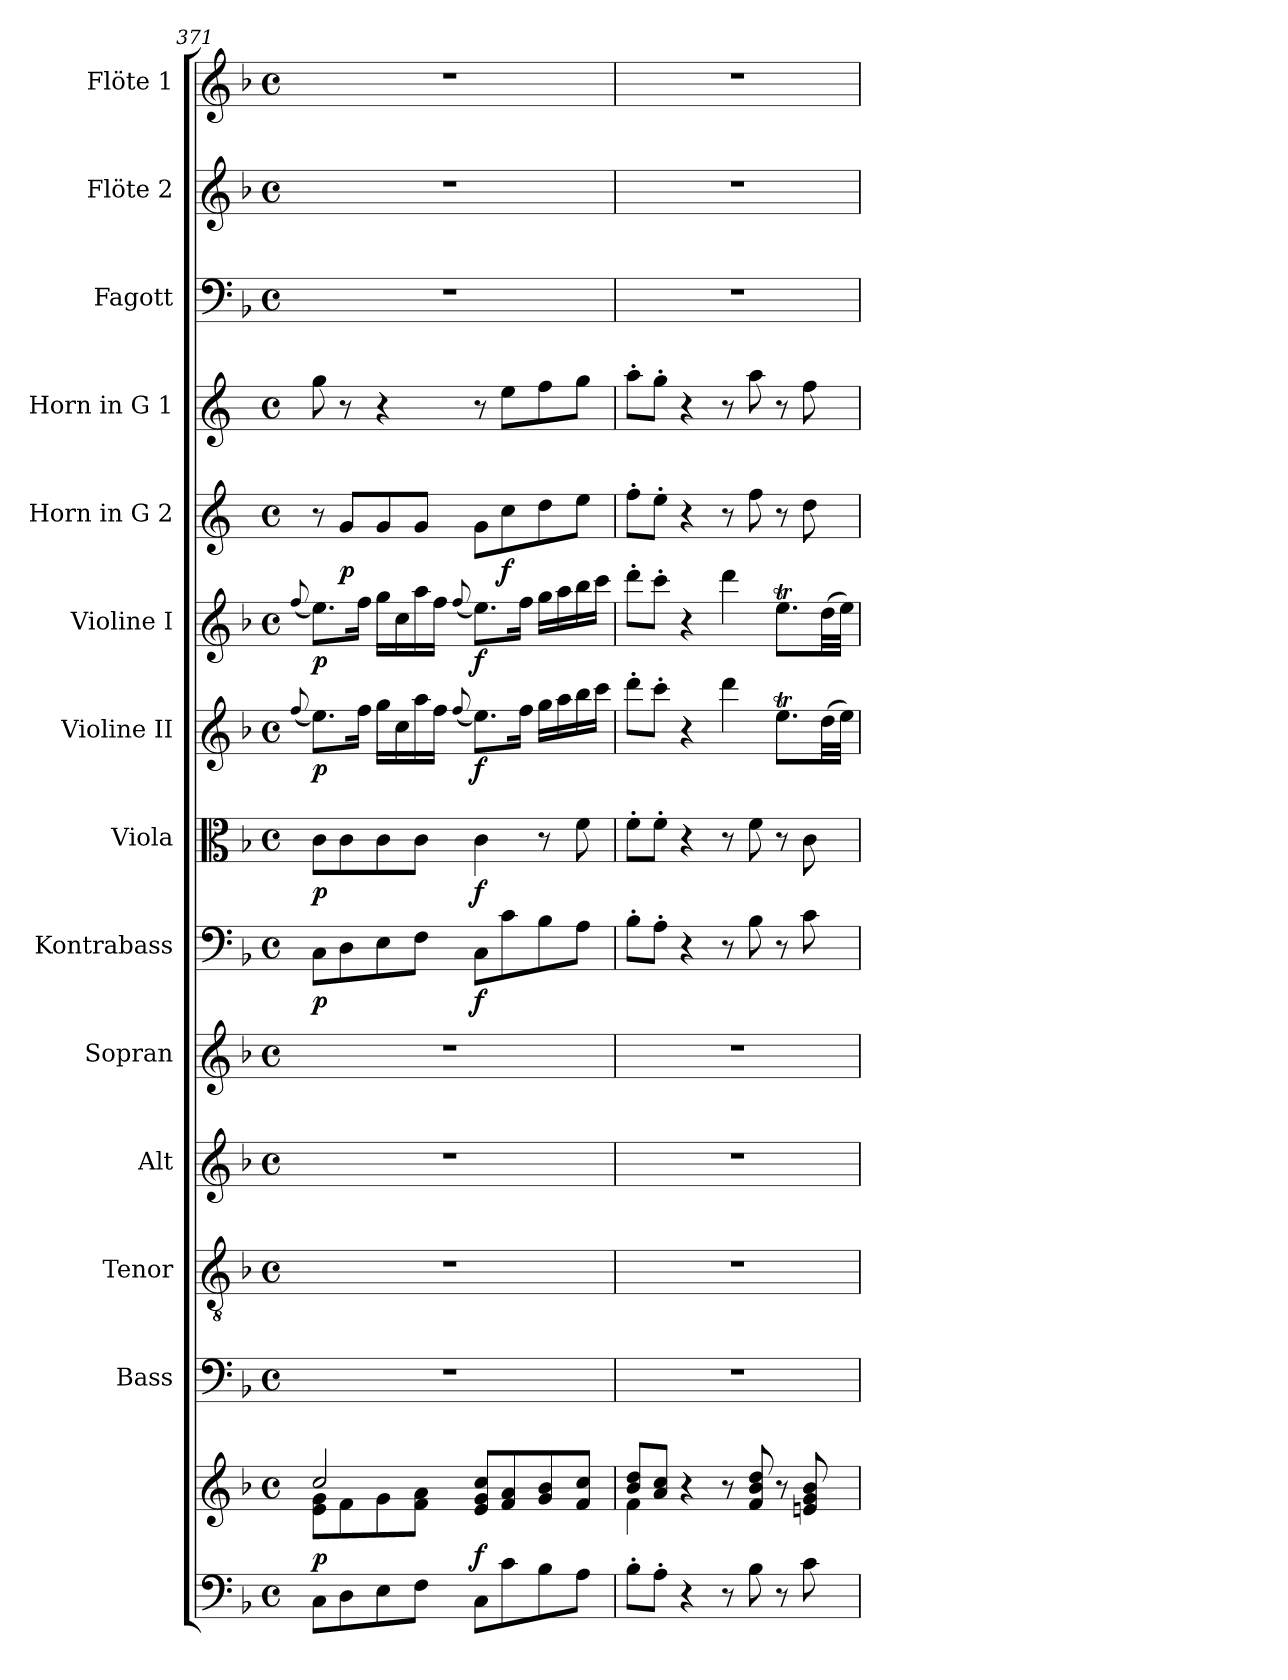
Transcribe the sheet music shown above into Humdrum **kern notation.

**kern	**kern	**dynam	**kern	**kern	**kern	**kern	**kern	**dynam	**kern	**dynam	**kern	**dynam	**kern	**dynam	**kern	**dynam	**kern	**kern	**kern	**kern
*part14	*part14	*part14	*part13	*part12	*part11	*part10	*part9	*part9	*part8	*part8	*part7	*part7	*part6	*part6	*part5	*part5	*part4	*part3	*part2	*part1
*staff15	*staff14	*staff14/15	*staff13	*staff12	*staff11	*staff10	*staff9	*staff9	*staff8	*staff8	*staff7	*staff7	*staff6	*staff6	*staff5	*staff5	*staff4	*staff3	*staff2	*staff1
*	*	*	*I"Bass	*I"Tenor	*I"Alt	*I"Sopran	*I"Kontrabass	*	*I"Viola	*	*I"Violine II	*	*I"Violine I	*	*I"Horn in G 2	*	*I"Horn in G 1	*I"Fagott	*I"Flöte 2	*I"Flöte 1
*	*	*	*I'B.	*I'T.	*I'A.	*I'S.	*I'Kb.	*	*I'Vla.	*	*I'Vl. II	*	*I'Vl. I	*	*	*	*	*I'Fg.	*I'Fl. 2	*I'Fl. 1
!!LO:PB:g=z
*clefF4	*clefG2	*	*clefF4	*clefGv2	*clefG2	*clefG2	*clefF4	*	*clefC3	*	*clefG2	*	*clefG2	*	*clefG2	*	*clefG2	*clefF4	*clefG2	*clefG2
*	*	*	*	*	*	*	*ITrd7c12	*	*	*	*	*	*	*	*ITrd4c7	*	*ITrd4c7	*	*	*
*k[b-]	*k[b-]	*	*k[b-]	*k[b-]	*k[b-]	*k[b-]	*k[b-]	*	*k[b-]	*	*k[b-]	*	*k[b-]	*	*k[b-]	*	*k[b-]	*k[b-]	*k[b-]	*k[b-]
*F:	*F:	*	*F:	*F:	*F:	*F:	*F:	*	*F:	*	*F:	*	*F:	*	*F:	*	*F:	*F:	*F:	*F:
*M4/4	*M4/4	*	*M4/4	*M4/4	*M4/4	*M4/4	*M4/4	*	*M4/4	*	*M4/4	*	*M4/4	*	*M4/4	*	*M4/4	*M4/4	*M4/4	*M4/4
*met(c)	*met(c)	*	*met(c)	*met(c)	*met(c)	*met(c)	*met(c)	*	*met(c)	*	*met(c)	*	*met(c)	*	*met(c)	*	*met(c)	*met(c)	*met(c)	*met(c)
=371	=371	=371	=371	=371	=371	=371	=371	=371	=371	=371	=371	=371	=371	=371	=371	=371	=371	=371	=371	=371
.	.	.	.	.	.	.	.	.	.	.	(<8qqff/	.	(<8qqff/	.	.	.	.	.	.	.
*	*^	*	*	*	*	*	*	*	*	*	*	*	*	*	*	*	*	*	*	*
!	!	!	!LO:DY:a=2	!	!	!	!	!	!LO:DY:b	!	!LO:DY:b	!	!LO:DY:b	!	!LO:DY:b	!	!	!	!	!	!
8C\L	2cc/	8e\ 8g\L	p	1r	1r	1r	1r	8CC\L	p	8c\L	p	8.ee\L)	p	8.ee\L)	p	8r	.	8cc\	1r	1r	1r
!	!	!	!	!	!	!	!	!	!	!	!	!	!	!	!	!	!LO:DY:b	!	!	!	!
8D\	.	8f\	.	.	.	.	.	8DD\	.	8c\	.	.	.	.	.	8c/L	p	8r	.	.	.
.	.	.	.	.	.	.	.	.	.	.	.	16ff\Jk	.	16ff\Jk	.	.	.	.	.	.	.
8E\	.	8g\	.	.	.	.	.	8EE\	.	8c\	.	16gg\LL	.	16gg\LL	.	8c/	.	4r	.	.	.
.	.	.	.	.	.	.	.	.	.	.	.	16cc\	.	16cc\	.	.	.	.	.	.	.
8F\J	.	8f\ 8a\J	.	.	.	.	.	8FF\J	.	8c\J	.	16aa\	.	16aa\	.	8c/J	.	.	.	.	.
.	.	.	.	.	.	.	.	.	.	.	.	16ff\JJ	.	16ff\JJ	.	.	.	.	.	.	.
.	.	.	.	.	.	.	.	.	.	.	.	(<8qqff/	.	(<8qqff/	.	.	.	.	.	.	.
!	!	!	!LO:DY:a=2	!	!	!	!	!	!LO:DY:b	!	!LO:DY:b	!	!LO:DY:b	!	!LO:DY:b	!	!	!	!	!	!
8C\L	8e/ 8g/ 8cc/L	2ryy	f	.	.	.	.	8CC\L	f	4c\	f	8.ee\L)	f	8.ee\L)	f	8c\L	.	8r	.	.	.
!	!	!	!	!	!	!	!	!	!	!	!	!	!	!	!	!	!LO:DY:b	!	!	!	!
8c\	8f/ 8a/	.	.	.	.	.	.	8C\	.	.	.	.	.	.	.	8f\	f	8a\L	.	.	.
.	.	.	.	.	.	.	.	.	.	.	.	16ff\Jk	.	16ff\Jk	.	.	.	.	.	.	.
8B-\	8g/ 8b-/	.	.	.	.	.	.	8BB-\	.	8r	.	16gg\LL	.	16gg\LL	.	8g\	.	8b-\	.	.	.
.	.	.	.	.	.	.	.	.	.	.	.	16aa\	.	16aa\	.	.	.	.	.	.	.
8A\J	8f/ 8cc/J	.	.	.	.	.	.	8AA\J	.	8f\	.	16bb-\	.	16bb-\	.	8a\J	.	8cc\J	.	.	.
.	.	.	.	.	.	.	.	.	.	.	.	16ccc\JJ	.	16ccc\JJ	.	.	.	.	.	.	.
=372	=372	=372	=372	=372	=372	=372	=372	=372	=372	=372	=372	=372	=372	=372	=372	=372	=372	=372	=372	=372	=372
8B-'>\L	8b-/ 8dd/L	4f\	.	1r	1r	1r	1r	8BB-'>\L	.	8f'>\L	.	8ddd'>\L	.	8ddd'>\L	.	8b-'>\L	.	8dd'>\L	1r	1r	1r
8A'>\J	8a/ 8cc/J	.	.	.	.	.	.	8AA'>\J	.	8f'>\J	.	8ccc'>\J	.	8ccc'>\J	.	8a'>\J	.	8cc'>\J	.	.	.
4r	4r	2.ryy	.	.	.	.	.	4r	.	4r	.	4r	.	4r	.	4r	.	4r	.	.	.
8r	8r	.	.	.	.	.	.	8r	.	8r	.	4ddd\	.	4ddd\	.	8r	.	8r	.	.	.
8B-\	8f/ 8b-/ 8dd/	.	.	.	.	.	.	8BB-\	.	8f\	.	.	.	.	.	8b-\	.	8dd\	.	.	.
8r	8r	.	.	.	.	.	.	8r	.	8r	.	8.eet\L	.	8.eet\L	.	8r	.	8r	.	.	.
8c\	8en/ 8g/ 8b-/	.	.	.	.	.	.	8C\	.	8c\	.	.	.	.	.	8g\	.	8b-\	.	.	.
.	.	.	.	.	.	.	.	.	.	.	.	(>32dd\LL	.	(>32dd\LL	.	.	.	.	.	.	.
.	.	.	.	.	.	.	.	.	.	.	.	32ee\JJJ)	.	32ee\JJJ)	.	.	.	.	.	.	.
*	*v	*v	*	*	*	*	*	*	*	*	*	*	*	*	*	*	*	*	*	*	*
=	=	=	=	=	=	=	=	=	=	=	=	=	=	=	=	=	=	=	=	=
*-	*-	*-	*-	*-	*-	*-	*-	*-	*-	*-	*-	*-	*-	*-	*-	*-	*-	*-	*-	*-
